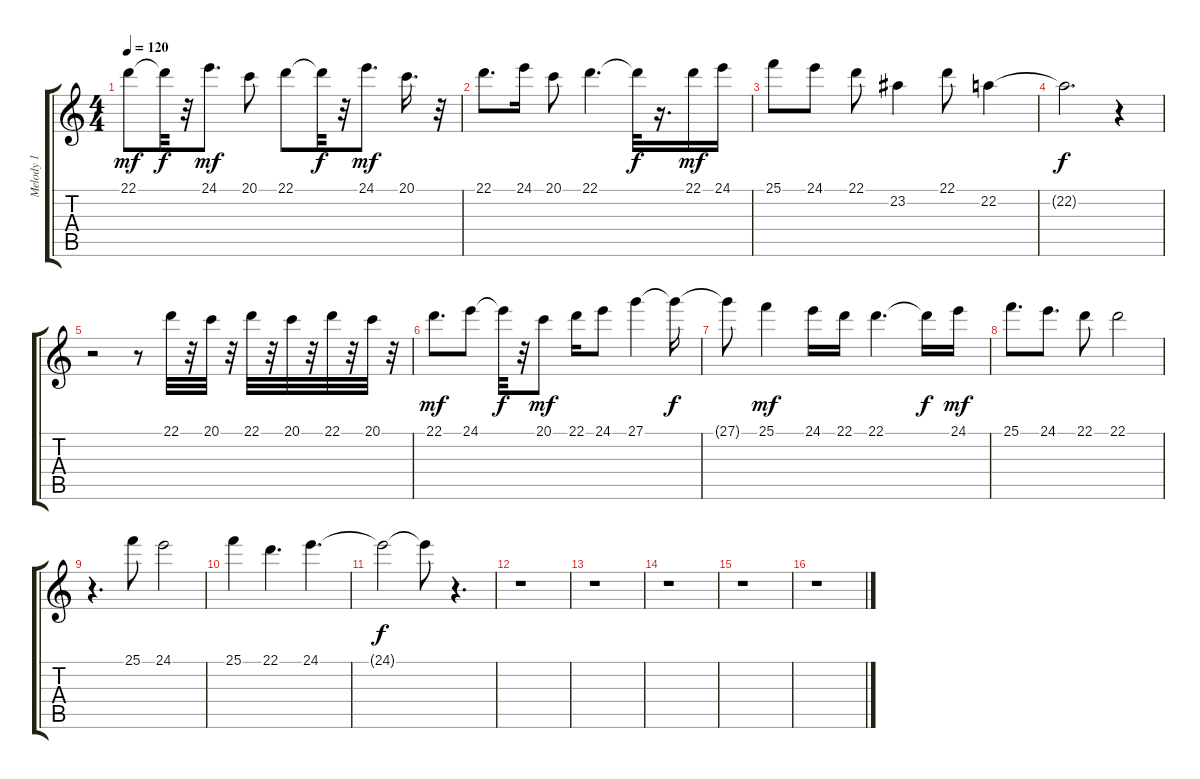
\track ("Melody 1            " "Melody 1  ") {instrument lead3calliope}
\staff {score tabs}
\tuning (E4 B3 G3 D3 A2 E2) {hide}
\ts (4 4)
\tempo 120
\clef g2
\ks c
22.1.8{dy mf} 22.1{t}.32{dy f} r.32 24.1.8{d dy mf} 20.1.8 22.1.8 22.1{t}.32{dy f} r.32 24.1.8{d dy mf} 20.1.16{d} r.32 |
22.1.8{d} 24.1.16 20.1.8 22.1.4{d} 22.1{t}.32{dy f} r.16{d} 22.1.16{dy mf} 24.1.16 |
25.1.8 24.1.8 22.1.8 23.2.4 22.1.8 22.2.4 |
22.2{t}.2{d dy f} r.4 |
r.2 r.8 22.1.32 r.32 20.1.32 r.32 22.1.32 r.32 20.1.32 r.32 22.1.32 r.32 20.1.32 r.32 |
22.1.8{d dy mf} 24.1.8 24.1{t}.32{dy f} r.32 20.1.8{dy mf} 22.1.16 24.1.8 27.1.4 27.1{t}.16{dy f} |
27.1{t}.8 25.1.4{dy mf} 24.1.16 22.1.16 22.1.4{d} 22.1{t}.16{dy f} 24.1.16{dy mf} |
25.1.8{d} 24.1.8{d} 22.1.8 22.1.2 |
r.4{d} 25.1.8 24.1.2 |
25.1.4 22.1.4{d} 24.1.4{d} |
24.1{t}.2{dy f} 24.1{t}.8 r.4{d} |
r.1 |
r.1 |
r.1 |
r.1 |
r.1
